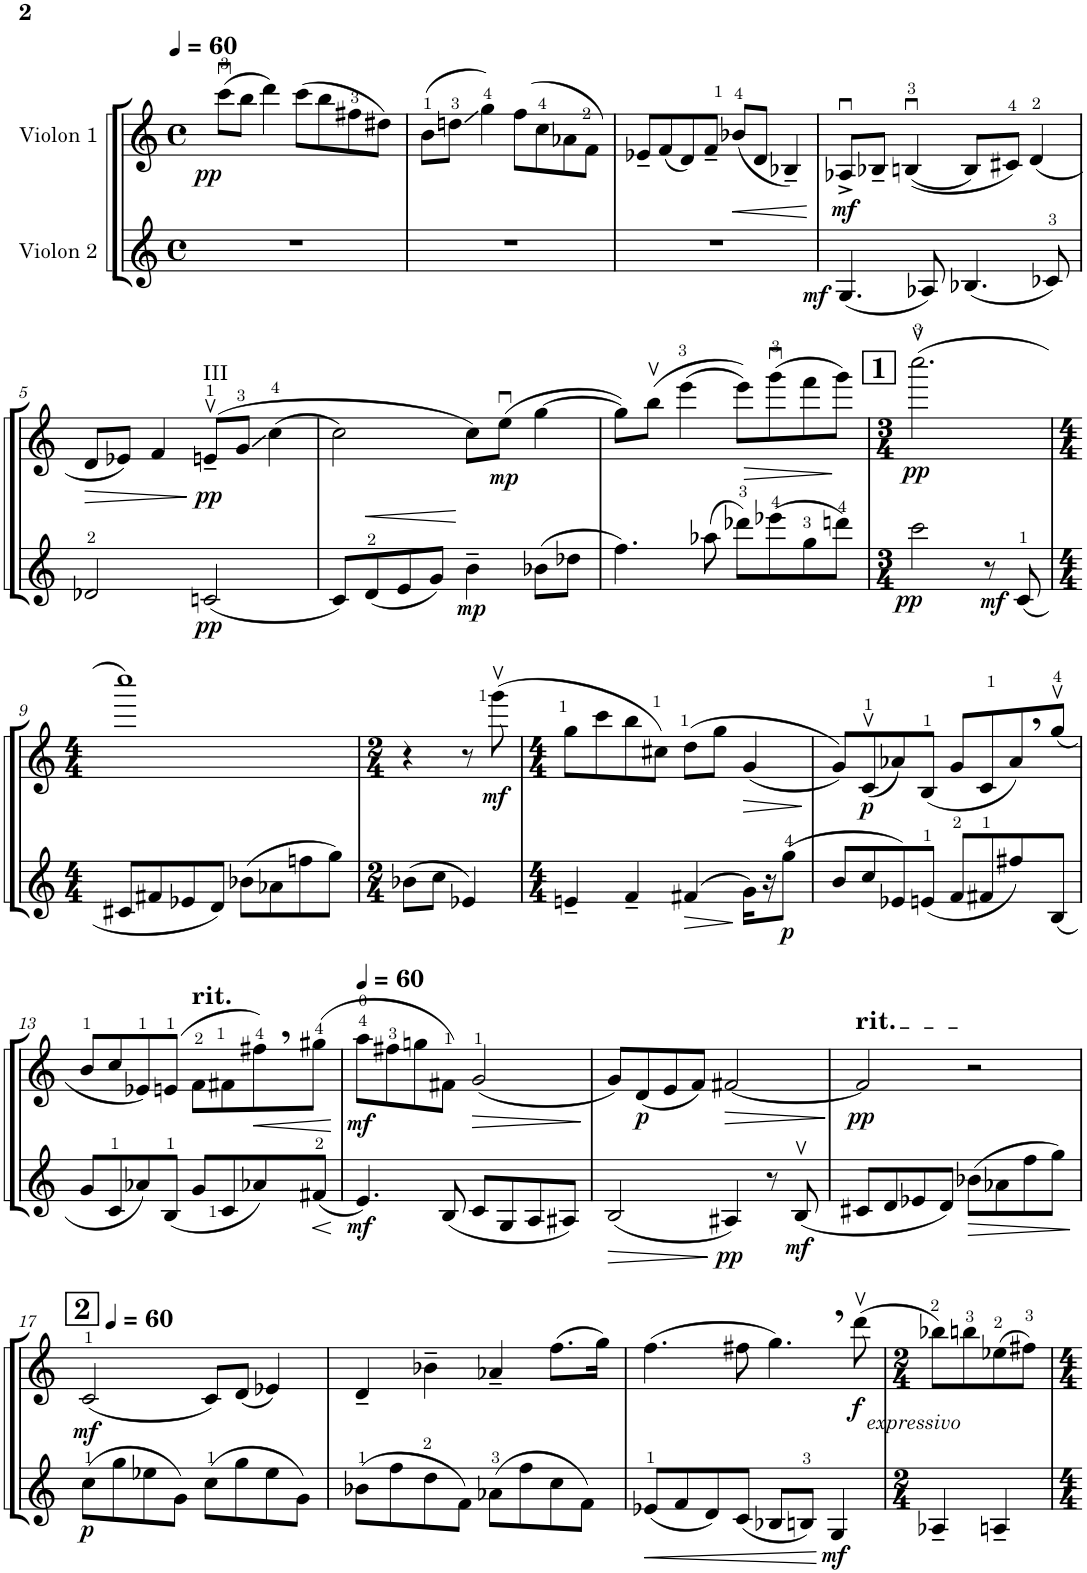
**kern	**dynam	**kern	**dynam
*part2	*part2	*part1	*part1
*staff2	*staff2	*staff1	*staff1
*I"Violon 2	*	*I"Violon 1	*
*I'Vln	*	*I'Vln	*
*clefG2	*	*clefG2	*
*k[]	*	*k[]	*
*M4/4	*	*M4/4	*
*met(c)	*	*met(c)	*
*MM60	*	*MM60	*
=1	=1	=1	=1
!	!	!	!LO:DY:b
1r	.	(8cccu\L	pp
.	.	8bb\J	.
.	.	4ddd\)	.
.	.	(8ccc\L	.
.	.	8bb\	.
.	.	8ff#X\	.
.	.	8dd#X\J)	.
=2	=2	=2	=2
1r	.	(8b\L	.
.	.	8ddn\J	.
.	.	4gg\)	.
.	.	(8ff\L	.
.	.	8cc\	.
.	.	8a-X\	.
.	.	8f\J)	.
=3	=3	=3	=3
1r	.	8e-X~/L	.
.	.	(8f/	.
.	.	8d/)	.
.	.	8f~/J	.
!	!	!	!LO:HP:b
.	.	(8b-X/L	<
.	.	8d/J	.
.	.	4B-X~/)	.
.	.	.	[
=4	=4	=4	=4
!	!LO:DY:b	!	!LO:DY:b
(4.G/	mf	8A-Xu^/L	mf
.	.	8B-X~/J	.
.	.	((4Bnu/	.
8A-X/)	.	.	.
(4.B-X/	.	8B/L)	.
.	.	8c#X/J)	.
.	.	(4d/	.
8c-X/)	.	.	.
!!LO:LB:g=z
=5	=5	=5	=5
!	!	!	!LO:HP:b
2d-X/	.	8d/L	>
.	.	8e-X/J)	.
.	.	4f/	.
!	!	!LO:TX:a:t=III	!
!	!LO:DY:b	!	!LO:DY:n=1:b
(2cn/	pp	(8env~/L	] pp
.	.	8g/J	.
.	.	(4cc\	.
=6	=6	=6	=6
8c/L)	.	2cc\)	.
!	!LO:HP:b	!	!
(8d/	<	.	.
8e/	.	.	.
8g/J)	.	.	.
!	!LO:DY:n=1:b	!	!
4b~\	[ mp	8cc\L)	.
!	!	!	!LO:DY:b
.	.	(8eeu\J	mp
(8b-X\L	.	[4gg\	.
8dd-X\J	.	.	.
=7	=7	=7	=7
4.ff\)	.	8gg\L])	.
.	.	(8bbv\J	.
.	.	(4eee\	.
(8aa-X\	.	.	.
!	!	!	!LO:HP:b
8ddd-X\L)	.	8eee\L))	>
(8eee-X\	.	(8gggu\	.
8gg\	.	8fff\	.
8dddn\J)	.	8ggg\J)	]
!!LO:REH:place=s1:a:B:cj:fs=14:t=1
=8	=8	=8	=8
*M3/4	*	*M3/4	*
!	!LO:DY:b	!	!LO:DY:b
2ccc\	pp	(2.ccccv\	pp
8r	.	.	.
!	!LO:DY:b	!	!
(8c/	mf	.	.
!!LO:LB:g=z
=9	=9	=9	=9
*M4/4	*	*M4/4	*
8c#X/L	.	1cccc)	.
8f#X/	.	.	.
8e-X/	.	.	.
8d/J)	.	.	.
(8b-X\L	.	.	.
8a-X\	.	.	.
8ffn\	.	.	.
8gg\J)	.	.	.
=10	=10	=10	=10
*M2/4	*	*M2/4	*
(8b-X\L	.	4r	.
8cc\J	.	.	.
4e-X/)	.	8r	.
!	!	!	!LO:DY:b
.	.	(8gggv\	mf
=11	=11	=11	=11
*M4/4	*	*M4/4	*
4en~/	.	8gg\L	.
.	.	8ccc\	.
4f~/	.	8bb\	.
.	.	8cc#X\J)	.
!	!LO:HP:b	!	!
(4f#X/	>	(8dd\L	.
.	.	8gg\J	.
!	!	!	!LO:HP:b
16g\LL)	]	(4g/	>
16r	.	.	.
!	!LO:DY:b	!	!
(8gg\J	p	.	.
.	.	.	]
=12	=12	=12	=12
8b/L	.	8g/L))	.
!	!	!	!LO:DY:b
8cc/	.	(8cv/	p
8e-X/)	.	8a-X/)	.
(8en/J	.	(8B/J	.
8f/L	.	8g/L	.
8f#X/	.	8c/	.
8ff#X/)	.	8a-,/)	.
(8B/J	.	(8ggv/J	.
!!LO:LB:g=z
=13	=13	=13	=13
8g/L	.	8b/L	.
8c/	.	8cc/	.
8a-X/)	.	8e-X/)	.
(8B/J	.	(8en/J	.
!	!	!LO:TX:a:t=rit.	!
8g/L	.	8f\L	.
8c/	.	8f#X\	.
!	!	!	!LO:HP:b
8a-X/)	.	8ff#X,\)	<
!	!LO:HP:b	!	!
(8f#X/J	<	(8gg#X\J	.
.	[	.	[
=14	=14	=14	=14
*	*	*MM60	*
!	!LO:DY:b	!	!LO:DY:b
4.e/)	mf	8aa\L	mf
.	.	8ff#X\	.
.	.	8ggn\	.
(8B/	.	8f#X\J)	.
!	!	!	!LO:HP:b
8c/L	.	(2g/	>
8G/	.	.	.
8A/	.	.	.
8A#X/J)	.	.	.
.	.	.	]
=15	=15	=15	=15
!	!LO:HP:b	!	!
(2B/	>	8g/L)	.
!	!	!	!LO:DY:b
.	.	(8d/	p
.	.	8e/	.
.	.	8f/J)	.
!	!LO:DY:n=1:b	!	!LO:HP:b
4A#X/)	] pp	[2f#X/	>
8r	.	.	.
!	!LO:DY:n=2:b	!	!
(8Bv/	mf	.	.
.	.	.	]
=16	=16	=16	=16
!	!	!LO:TX:a:t=rit.	!
!	!	!	!LO:DY:b
8c#X/L	.	2f#/]	pp
8d/	.	.	.
8e-X/	.	.	.
8d/J)	.	.	.
!	!LO:HP:b	!	!
(8b-X\L	>	2r	.
8a-X\	.	.	.
8ff\	.	.	.
8gg\J)	.	.	.
.	]	.	.
!!LO:LB:g=z
=17	=17	=17	=17
!!LO:REH:place=s1:a:B:cj:fs=14:t=2
*	*	*MM60	*
!	!LO:DY:b	!	!LO:DY:b
(8cc\L	p	(2c/	mf
8gg\	.	.	.
8ee-X\	.	.	.
8g\J)	.	.	.
(8cc\L	.	8c/L)	.
8gg\	.	(8d/J	.
8ee-\	.	4e-X/)	.
8g\J)	.	.	.
=18	=18	=18	=18
(8b-X\L	.	4d~/	.
8ff\	.	.	.
8dd\	.	4b-X~\	.
8f\J)	.	.	.
(8a-X\L	.	4a-X~/	.
8ff\	.	.	.
8cc\	.	(8.ff\L	.
8f\J)	.	.	.
.	.	16gg\Jk)	.
=19	=19	=19	=19
!	!LO:HP:b	!	!
(8e-X/L	<	(4.ff\	.
8f/	.	.	.
8d/)	.	.	.
(8c/J	.	8ff#X\	.
8B-X/L	.	4.gg,\)	.
8Bn/J)	.	.	.
!	!LO:DY:n=1:b	!	!
4G/	[ mf	.	.
!	!	!	!LO:DY:b
.	.	(8dddv\	f
=20	=20	=20	=20
*M2/4	*	*M2/4	*
!	!	!LO:TX:b:i:t=expressivo	!
4A-X~/	.	8bb-X\L)	.
.	.	8bbn\	.
4An~/	.	(8ee-X\	.
.	.	8ff#X\J)	.
=	=	=	=
*-	*-	*-	*-
